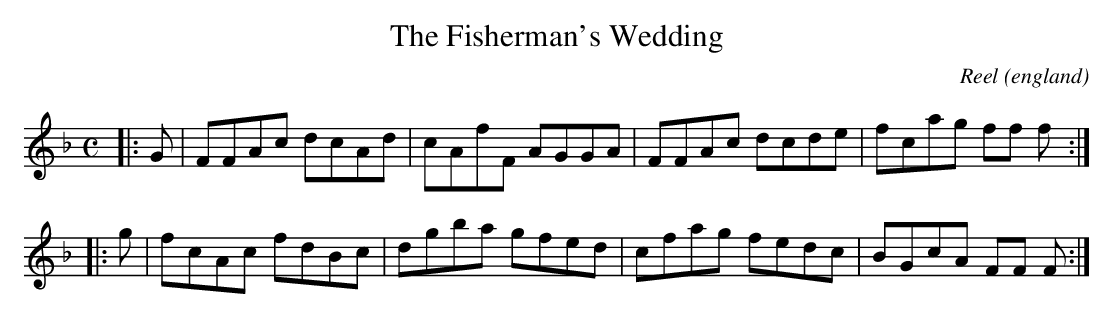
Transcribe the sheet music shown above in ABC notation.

X:1
T: The Fisherman's Wedding
O:england
C:Reel
M:C
L:1/8
K:F
|:G|FFAc dcAd|cAfF AGGA|FFAc dcde|fcag ff f:|
|:g|fcAc fdBc|dgba gfed|cfag fedc|BGcA FF F:|
